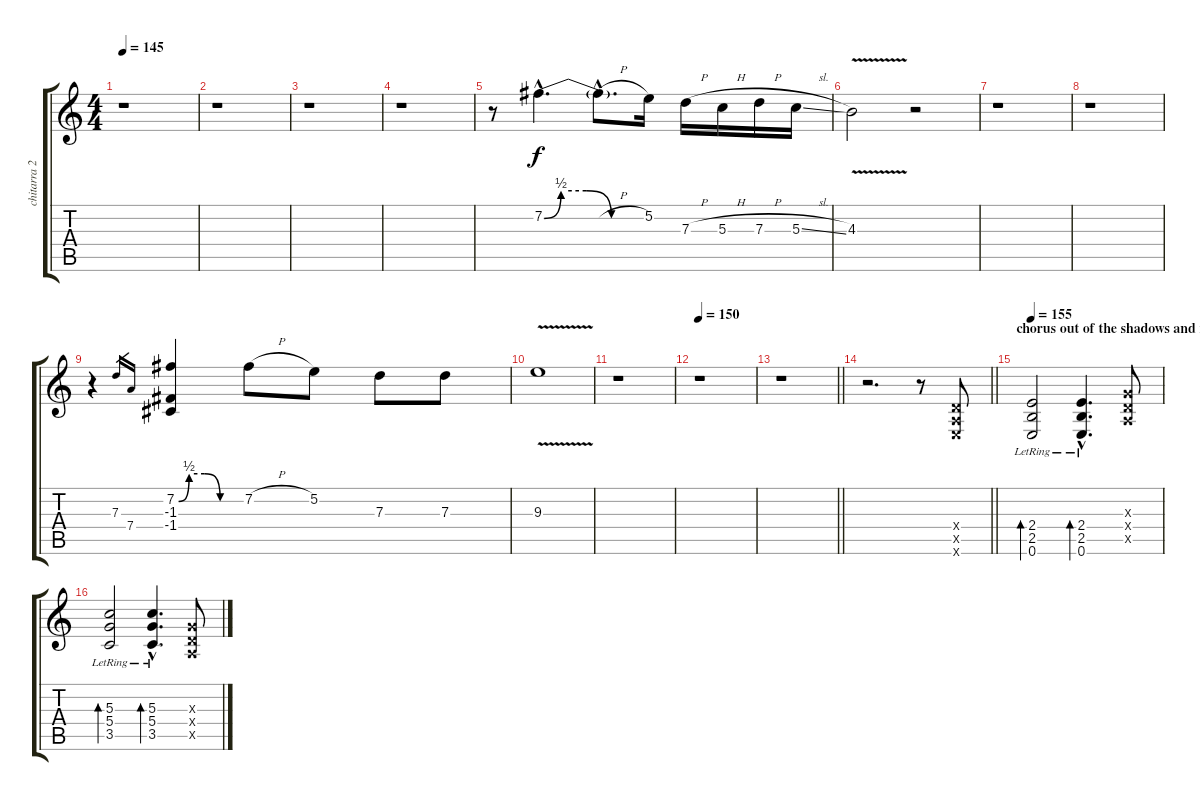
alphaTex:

\track ("chitarra 2" "chitarra 2") {instrument overdrivenguitar}
\staff {score tabs}
\tuning (E4 B3 G3 D3 A2 E2) {hide}
\ts (4 4)
\tempo 145
\clef g2
\ks c
r.1{dy f} |
r.1 |
r.1 |
r.1 |
r.8 7.2{be (custom 0 0 10 2 25 2 40 0 60 0) hac}.4{d instrument overdrivenguitar} 7.2{h hac t}.8{d} 5.2.16 7.3{h}.16 5.3{h}.16 7.3{h}.16 5.3{sl}.16 |
4.3{v}.2 r.2 |
r.1 |
r.1 |
r.4 7.3.16{gr} 7.4.16{gr} (7.2{be (custom 0 0 10 2 25 2 40 0 60 0)} -1.3 -1.4).4 7.2{h}.8 5.2.8 7.3.8 7.3.8 |
9.3{v}.1 |
r.1 |
\tempo 150
r.1 |
\barLineRight lightlight
r.1 |
\barLineRight lightlight
r.2{d} r.8{instrument electricguitarclean} (0.4{x} 0.5{x} 0.6{x}).8 |
\section ("" "chorus out of the shadows and into the sun...")
\tempo 155
(2.4{lr} 2.5{lr} 0.6{lr}).2{bd 480 volume 7 balance 8 instrument electricguitarclean} (2.4{hac lr} 2.5{hac lr} 0.6{hac lr}).4{d bd 480} (0.3{x} 0.4{x} 0.5{x}).8 |
(5.3{lr} 5.4{lr} 3.5{lr}).2{bd 480} (5.3{hac lr} 5.4{hac lr} 3.5{hac lr}).4{d bd 480} (0.3{x} 0.4{x} 0.5{x}).8
